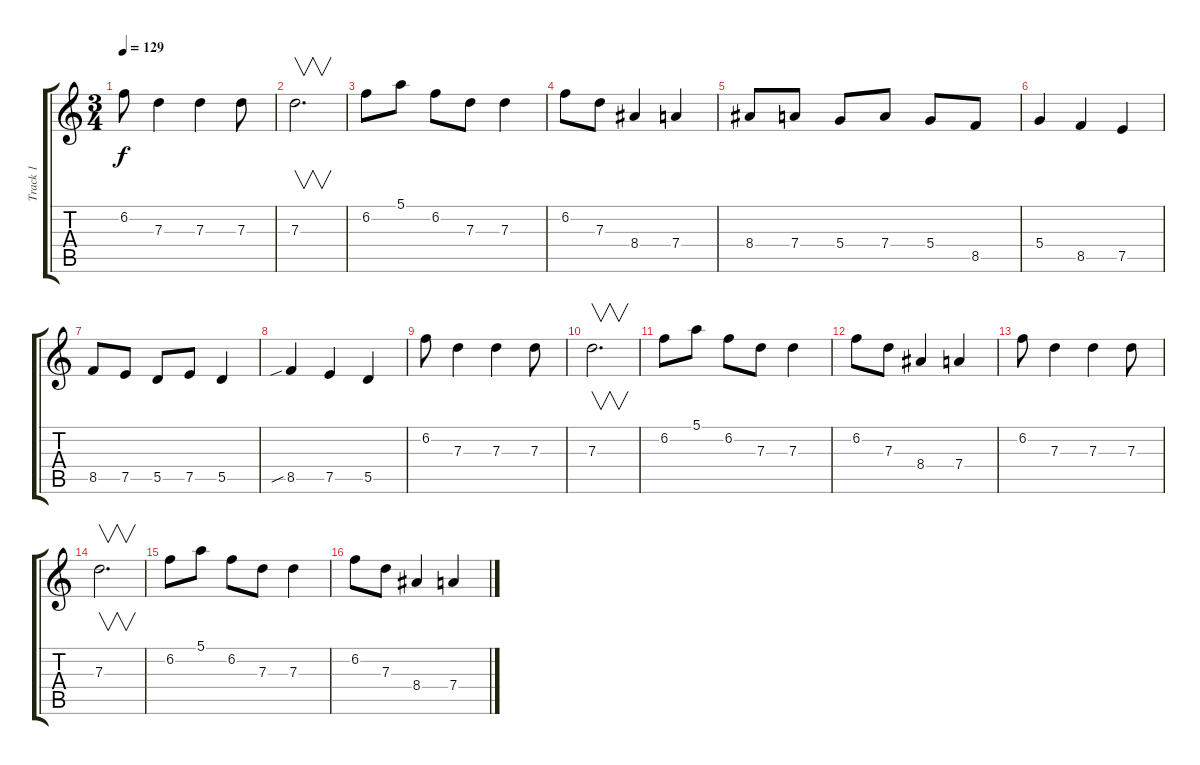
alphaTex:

\track ("Track 1" "Track 1") {instrument electricguitarjazz}
\staff {score tabs}
\tuning (E4 B3 G3 D3 A2 E2) {hide}
\ts (3 4)
\tempo 129
\clef g2
\ks c
6.2.8{dy f} 7.3.4 7.3.4 7.3.8 |
7.3.2{v d} |
6.2.8 5.1.8 6.2.8 7.3.8 7.3.4 |
6.2.8 7.3.8 8.4.4 7.4.4 |
8.4.8 7.4.8 5.4.8 7.4.8 5.4.8 8.5.8 |
5.4.4 8.5.4 7.5.4 |
8.5.8 7.5.8 5.5.8 7.5.8 5.5.4 |
8.5{sib}.4 7.5.4 5.5.4 |
6.2.8 7.3.4 7.3.4 7.3.8 |
7.3.2{v d} |
6.2.8 5.1.8 6.2.8 7.3.8 7.3.4 |
6.2.8 7.3.8 8.4.4 7.4.4 |
6.2.8 7.3.4 7.3.4 7.3.8 |
7.3.2{v d} |
6.2.8 5.1.8 6.2.8 7.3.8 7.3.4 |
6.2.8 7.3.8 8.4.4 7.4.4
